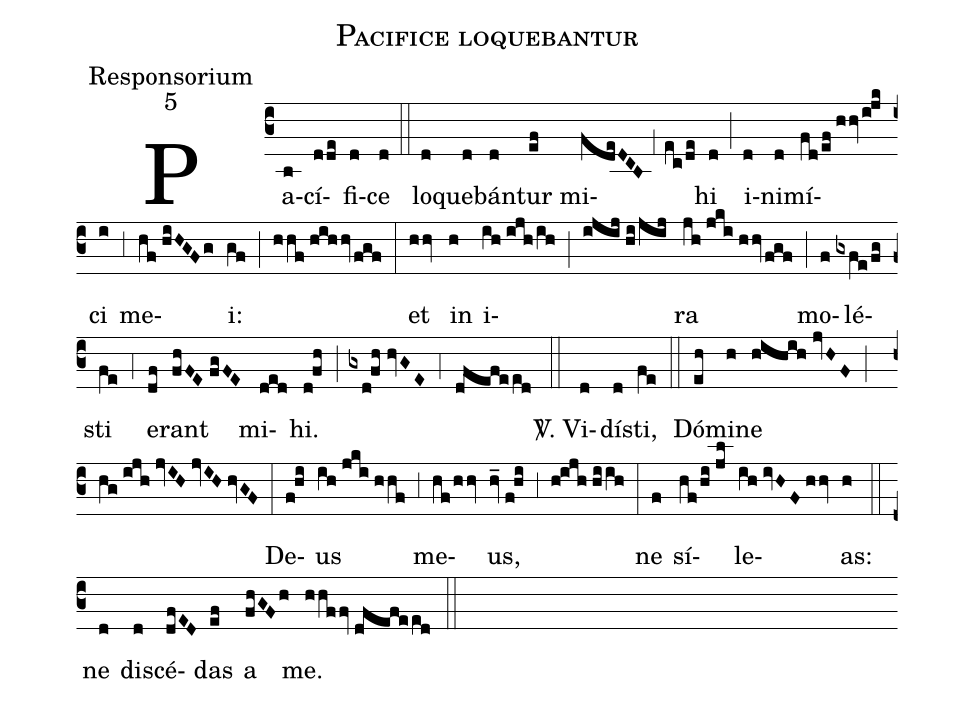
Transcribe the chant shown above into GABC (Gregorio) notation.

name:Pacifice loquebantur;
office-part:Responsorium;
mode:5;
%%
(c3) Pa(b)cí(dde)fi(d)ce(d) (::)
lo(d)que(d)bán(d)tur(ef) mi(fdeDCB,1ec/de)hi(d) (;) i(d)ni(d)mí(fd/ef//hhv/i!jk)ci(i) (,3) me(hf//hiHGFg)i:(gf) (;) (hhf//hihhv/fgf) (:)
et(hhv) in(h) i(ih//ijh/ih)(;)(ijij//hi/jij)ra(jh//jki//hhv/fgf) (;) mo(f)lé(gxfe/fg)sti(fe) (,4) e(df)rant(fhFE//fgFE) mi(ded)hi.(d!fh) (;) (gxd!fh//hvGE) (,4) (dfefeed) (::)

<sp>V/</sp>. Vi(d)dí(d)sti,(fe) (::)
Dó(eh)mi(h)ne(hihih//jvHF) (;) (hg//ijh//jvIH//jvIH//hvGF) (:)
De(f!hi)us(ih//jki//hhf) (,3) me(hf/hhv)us,(hv_//f!hi) (,3) (h!ijh//hiih) (:)
ne(f) sí(hf/hi//jl)le(ih//ivHF//hhv)as:(h) (::)
ne(d) di(d)scé(dfED)das(ef) a(fhGFh) me.(hhffv//dfefeed) (::)
